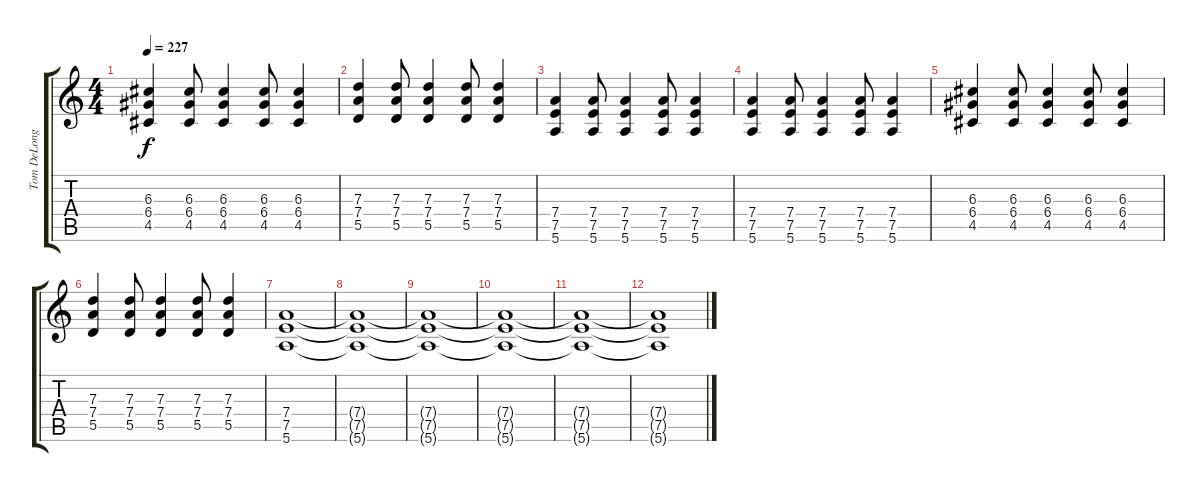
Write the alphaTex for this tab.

\track ("Tom DeLonge - 2nd Guitar" "Tom DeLong") {instrument distortionguitar}
\staff {score tabs}
\tuning (E4 B3 G3 D3 A2 E2) {hide}
\ts (4 4)
\tempo 227
\clef g2
\ks c
(6.3 6.4 4.5).4{dy f} (6.3 6.4 4.5).8 (6.3 6.4 4.5).4 (6.3 6.4 4.5).8 (6.3 6.4 4.5).4 |
(7.3 7.4 5.5).4 (7.3 7.4 5.5).8 (7.3 7.4 5.5).4 (7.3 7.4 5.5).8 (7.3 7.4 5.5).4 |
(7.4 7.5 5.6).4 (7.4 7.5 5.6).8 (7.4 7.5 5.6).4 (7.4 7.5 5.6).8 (7.4 7.5 5.6).4 |
(7.4 7.5 5.6).4 (7.4 7.5 5.6).8 (7.4 7.5 5.6).4 (7.4 7.5 5.6).8 (7.4 7.5 5.6).4 |
(6.3 6.4 4.5).4 (6.3 6.4 4.5).8 (6.3 6.4 4.5).4 (6.3 6.4 4.5).8 (6.3 6.4 4.5).4 |
(7.3 7.4 5.5).4 (7.3 7.4 5.5).8 (7.3 7.4 5.5).4 (7.3 7.4 5.5).8 (7.3 7.4 5.5).4 |
(7.4 7.5 5.6).1 |
(7.4{t} 7.5{t} 5.6{t}).1 |
(7.4{t} 7.5{t} 5.6{t}).1{volume 8} |
(7.4{t} 7.5{t} 5.6{t}).1 |
(7.4{t} 7.5{t} 5.6{t}).1{volume 0} |
(7.4{t} 7.5{t} 5.6{t}).1
